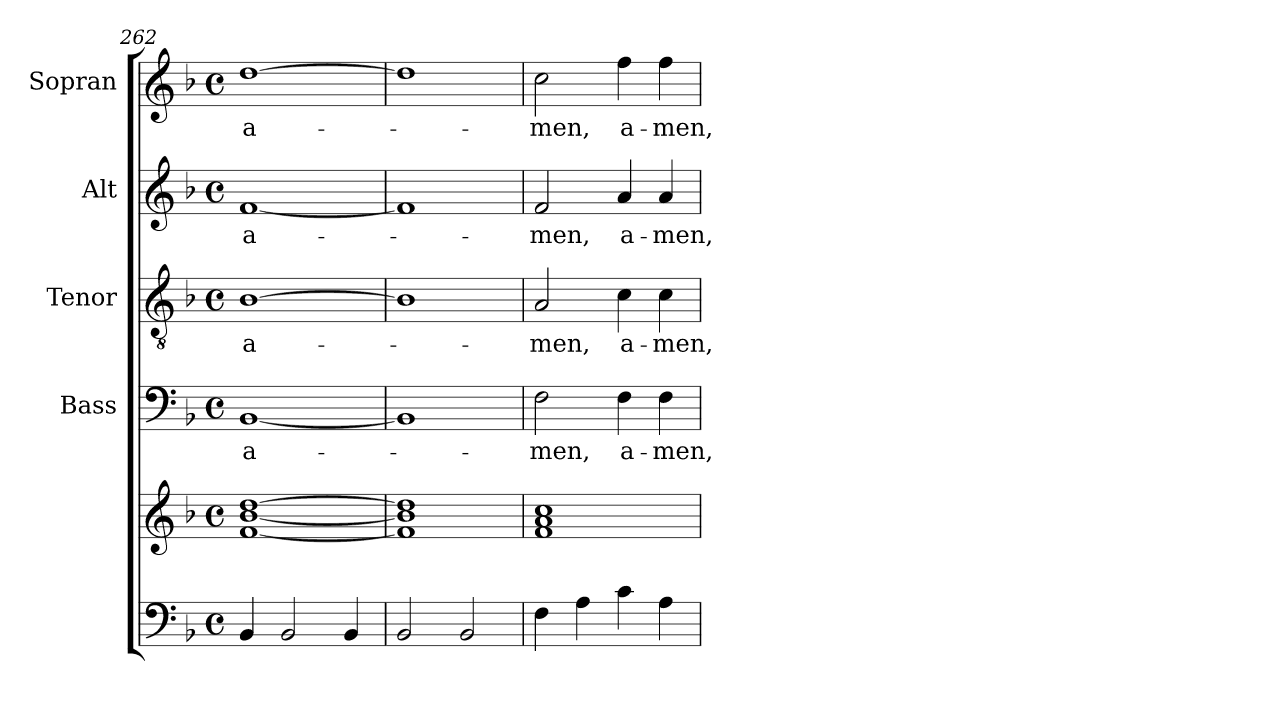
**kern	**kern	**kern	**text	**kern	**text	**kern	**text	**kern	**text
*part5	*part5	*part4	*part4	*part3	*part3	*part2	*part2	*part1	*part1
*staff6	*staff5	*staff4	*staff4	*staff3	*staff3	*staff2	*staff2	*staff1	*staff1
*	*	*I"Bass	*	*I"Tenor	*	*I"Alt	*	*I"Sopran	*
*	*	*I'B.	*	*I'T.	*	*I'A.	*	*I'S.	*
!!LO:PB:g=z
*clefF4	*clefG2	*clefF4	*	*clefGv2	*	*clefG2	*	*clefG2	*
*k[b-]	*k[b-]	*k[b-]	*	*k[b-]	*	*k[b-]	*	*k[b-]	*
*F:	*F:	*F:	*	*F:	*	*F:	*	*F:	*
*M4/4	*M4/4	*M4/4	*	*M4/4	*	*M4/4	*	*M4/4	*
*met(c)	*met(c)	*met(c)	*	*met(c)	*	*met(c)	*	*met(c)	*
=262	=262	=262	=262	=262	=262	=262	=262	=262	=262
!	!	!	!LO:LY:b	!	!LO:LY:b	!	!LO:LY:b	!	!LO:LY:b
4BB-/	[1f [1b- [1dd	[1BB-	a-	[1B-	a-	[1f	a-	[1dd	a-
2BB-/	.	.	.	.	.	.	.	.	.
4BB-/	.	.	.	.	.	.	.	.	.
=263	=263	=263	=263	=263	=263	=263	=263	=263	=263
2BB-/	1f] 1b-] 1dd]	1BB-]	.	1B-]	.	1f]	.	1dd]	.
2BB-/	.	.	.	.	.	.	.	.	.
=264	=264	=264	=264	=264	=264	=264	=264	=264	=264
!	!	!	!LO:LY:b	!	!LO:LY:b	!	!LO:LY:b	!	!LO:LY:b
4F\	1f 1a 1cc	2F\	-men,	2A/	-men,	2f/	-men,	2cc\	-men,
4A\	.	.	.	.	.	.	.	.	.
!	!	!	!LO:LY:b	!	!LO:LY:b	!	!LO:LY:b	!	!LO:LY:b
4c\	.	4F\	a-	4c\	a-	4a/	a-	4ff\	a-
!	!	!	!LO:LY:b	!	!LO:LY:b	!	!LO:LY:b	!	!LO:LY:b
4A\	.	4F\	-men,	4c\	-men,	4a/	-men,	4ff\	-men,
=	=	=	=	=	=	=	=	=	=
*-	*-	*-	*-	*-	*-	*-	*-	*-	*-
